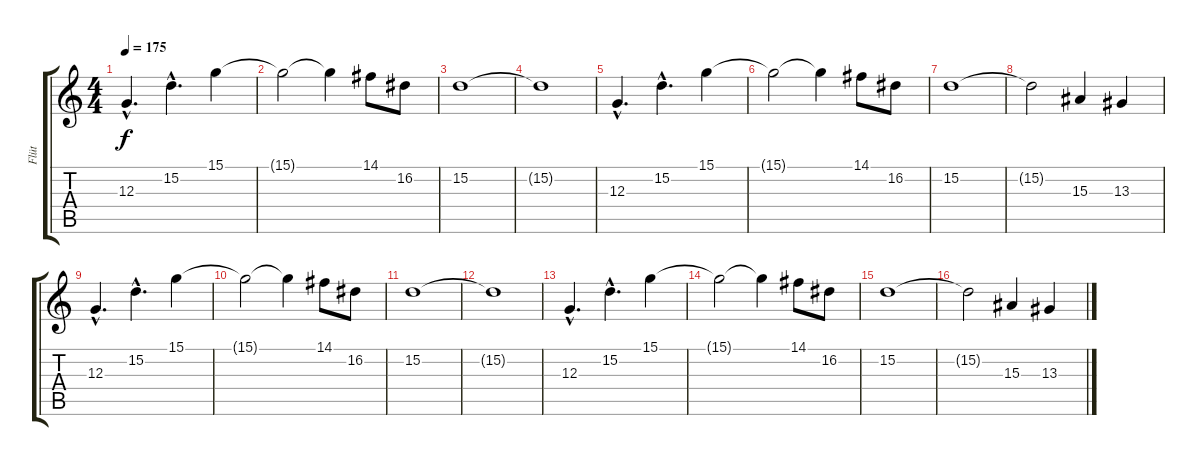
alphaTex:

\track ("Flüt" "Flüt") {instrument flute}
\staff {score tabs}
\tuning (E4 B3 G3 D3 A2 E2) {hide}
\ts (4 4)
\tempo 175
\clef g2
\ks c
12.3{hac}.4{d dy f instrument flute} 15.2{hac}.4{d} 15.1.4 |
15.1{t}.2 15.1{t}.4 14.1.8 16.2.8 |
15.2.1 |
15.2{t}.1 |
12.3{hac}.4{d} 15.2{hac}.4{d} 15.1.4 |
15.1{t}.2 15.1{t}.4 14.1.8 16.2.8 |
15.2.1 |
15.2{t}.2 15.3.4 13.3.4 |
12.3{hac}.4{d} 15.2{hac}.4{d} 15.1.4 |
15.1{t}.2 15.1{t}.4 14.1.8 16.2.8 |
15.2.1 |
15.2{t}.1 |
12.3{hac}.4{d} 15.2{hac}.4{d} 15.1.4 |
15.1{t}.2 15.1{t}.4 14.1.8 16.2.8 |
15.2.1 |
15.2{t}.2 15.3.4 13.3.4
